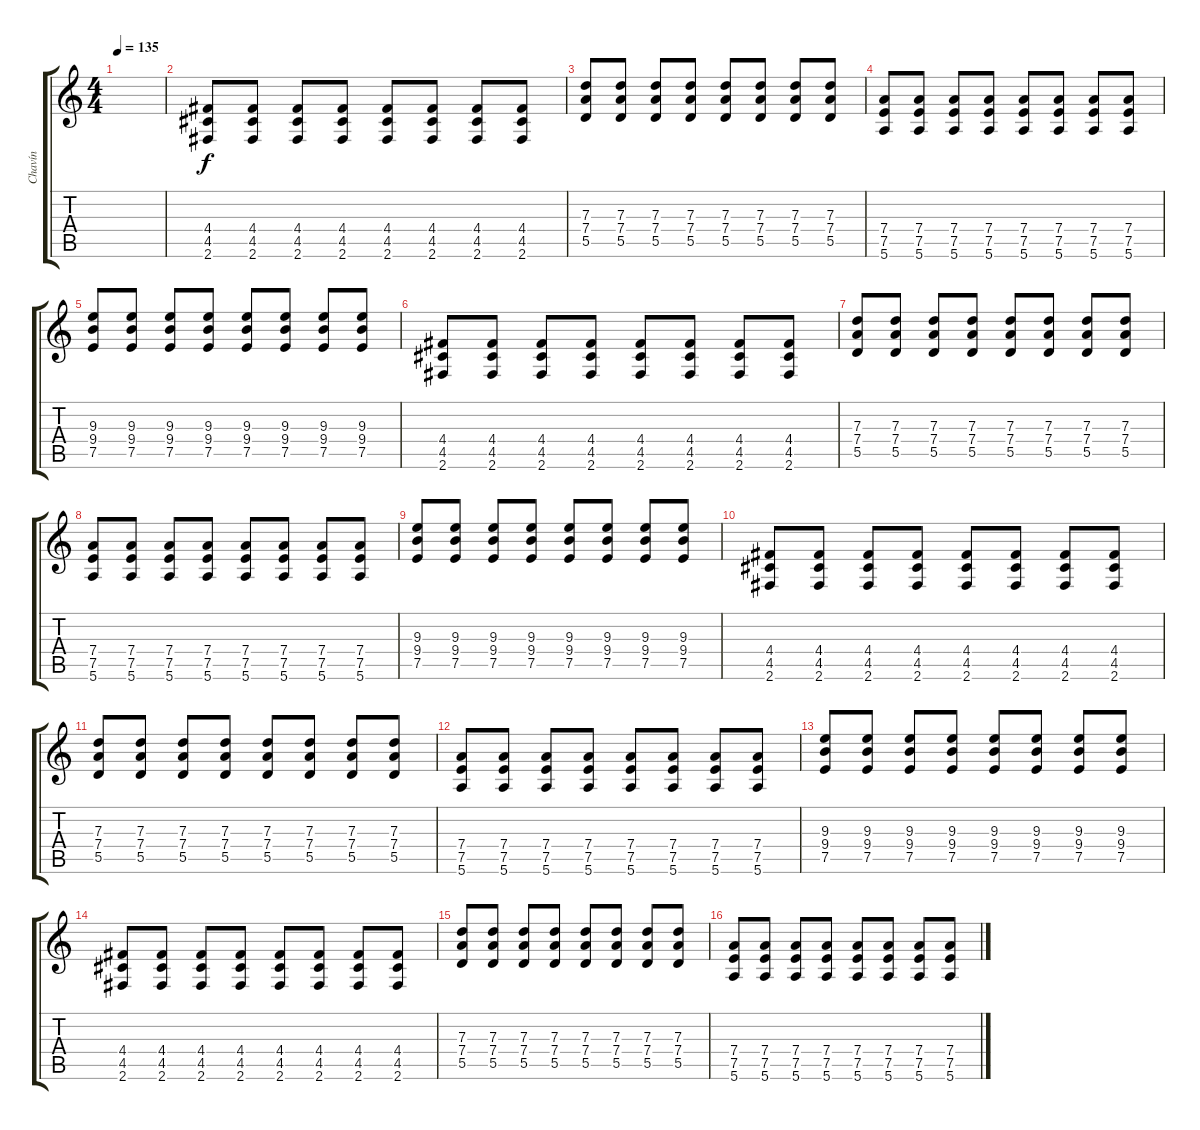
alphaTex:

\track ("Chavín" "Chavín") {instrument distortionguitar}
\staff {score tabs}
\tuning (E4 B3 G3 D3 A2 E2) {hide}
\ts (4 4)
\tempo 135
\clef g2
\ks c
|
(4.4 4.5 2.6).8 (4.4 4.5 2.6).8 (4.4 4.5 2.6).8 (4.4 4.5 2.6).8 (4.4 4.5 2.6).8 (4.4 4.5 2.6).8 (4.4 4.5 2.6).8 (4.4 4.5 2.6).8 |
(7.3 7.4 5.5).8 (7.3 7.4 5.5).8 (7.3 7.4 5.5).8 (7.3 7.4 5.5).8 (7.3 7.4 5.5).8 (7.3 7.4 5.5).8 (7.3 7.4 5.5).8 (7.3 7.4 5.5).8 |
(7.4 7.5 5.6).8 (7.4 7.5 5.6).8 (7.4 7.5 5.6).8 (7.4 7.5 5.6).8 (7.4 7.5 5.6).8 (7.4 7.5 5.6).8 (7.4 7.5 5.6).8 (7.4 7.5 5.6).8 |
(9.3 9.4 7.5).8 (9.3 9.4 7.5).8 (9.3 9.4 7.5).8 (9.3 9.4 7.5).8 (9.3 9.4 7.5).8 (9.3 9.4 7.5).8 (9.3 9.4 7.5).8 (9.3 9.4 7.5).8 |
(4.4 4.5 2.6).8 (4.4 4.5 2.6).8 (4.4 4.5 2.6).8 (4.4 4.5 2.6).8 (4.4 4.5 2.6).8 (4.4 4.5 2.6).8 (4.4 4.5 2.6).8 (4.4 4.5 2.6).8 |
(7.3 7.4 5.5).8 (7.3 7.4 5.5).8 (7.3 7.4 5.5).8 (7.3 7.4 5.5).8 (7.3 7.4 5.5).8 (7.3 7.4 5.5).8 (7.3 7.4 5.5).8 (7.3 7.4 5.5).8 |
(7.4 7.5 5.6).8 (7.4 7.5 5.6).8 (7.4 7.5 5.6).8 (7.4 7.5 5.6).8 (7.4 7.5 5.6).8 (7.4 7.5 5.6).8 (7.4 7.5 5.6).8 (7.4 7.5 5.6).8 |
(9.3 9.4 7.5).8 (9.3 9.4 7.5).8 (9.3 9.4 7.5).8 (9.3 9.4 7.5).8 (9.3 9.4 7.5).8 (9.3 9.4 7.5).8 (9.3 9.4 7.5).8 (9.3 9.4 7.5).8 |
(4.4 4.5 2.6).8 (4.4 4.5 2.6).8 (4.4 4.5 2.6).8 (4.4 4.5 2.6).8 (4.4 4.5 2.6).8 (4.4 4.5 2.6).8 (4.4 4.5 2.6).8 (4.4 4.5 2.6).8 |
(7.3 7.4 5.5).8 (7.3 7.4 5.5).8 (7.3 7.4 5.5).8 (7.3 7.4 5.5).8 (7.3 7.4 5.5).8 (7.3 7.4 5.5).8 (7.3 7.4 5.5).8 (7.3 7.4 5.5).8 |
(7.4 7.5 5.6).8 (7.4 7.5 5.6).8 (7.4 7.5 5.6).8 (7.4 7.5 5.6).8 (7.4 7.5 5.6).8 (7.4 7.5 5.6).8 (7.4 7.5 5.6).8 (7.4 7.5 5.6).8 |
(9.3 9.4 7.5).8 (9.3 9.4 7.5).8 (9.3 9.4 7.5).8 (9.3 9.4 7.5).8 (9.3 9.4 7.5).8 (9.3 9.4 7.5).8 (9.3 9.4 7.5).8 (9.3 9.4 7.5).8 |
(4.4 4.5 2.6).8 (4.4 4.5 2.6).8 (4.4 4.5 2.6).8 (4.4 4.5 2.6).8 (4.4 4.5 2.6).8 (4.4 4.5 2.6).8 (4.4 4.5 2.6).8 (4.4 4.5 2.6).8 |
(7.3 7.4 5.5).8 (7.3 7.4 5.5).8 (7.3 7.4 5.5).8 (7.3 7.4 5.5).8 (7.3 7.4 5.5).8 (7.3 7.4 5.5).8 (7.3 7.4 5.5).8 (7.3 7.4 5.5).8 |
(7.4 7.5 5.6).8 (7.4 7.5 5.6).8 (7.4 7.5 5.6).8 (7.4 7.5 5.6).8 (7.4 7.5 5.6).8 (7.4 7.5 5.6).8 (7.4 7.5 5.6).8 (7.4 7.5 5.6).8
